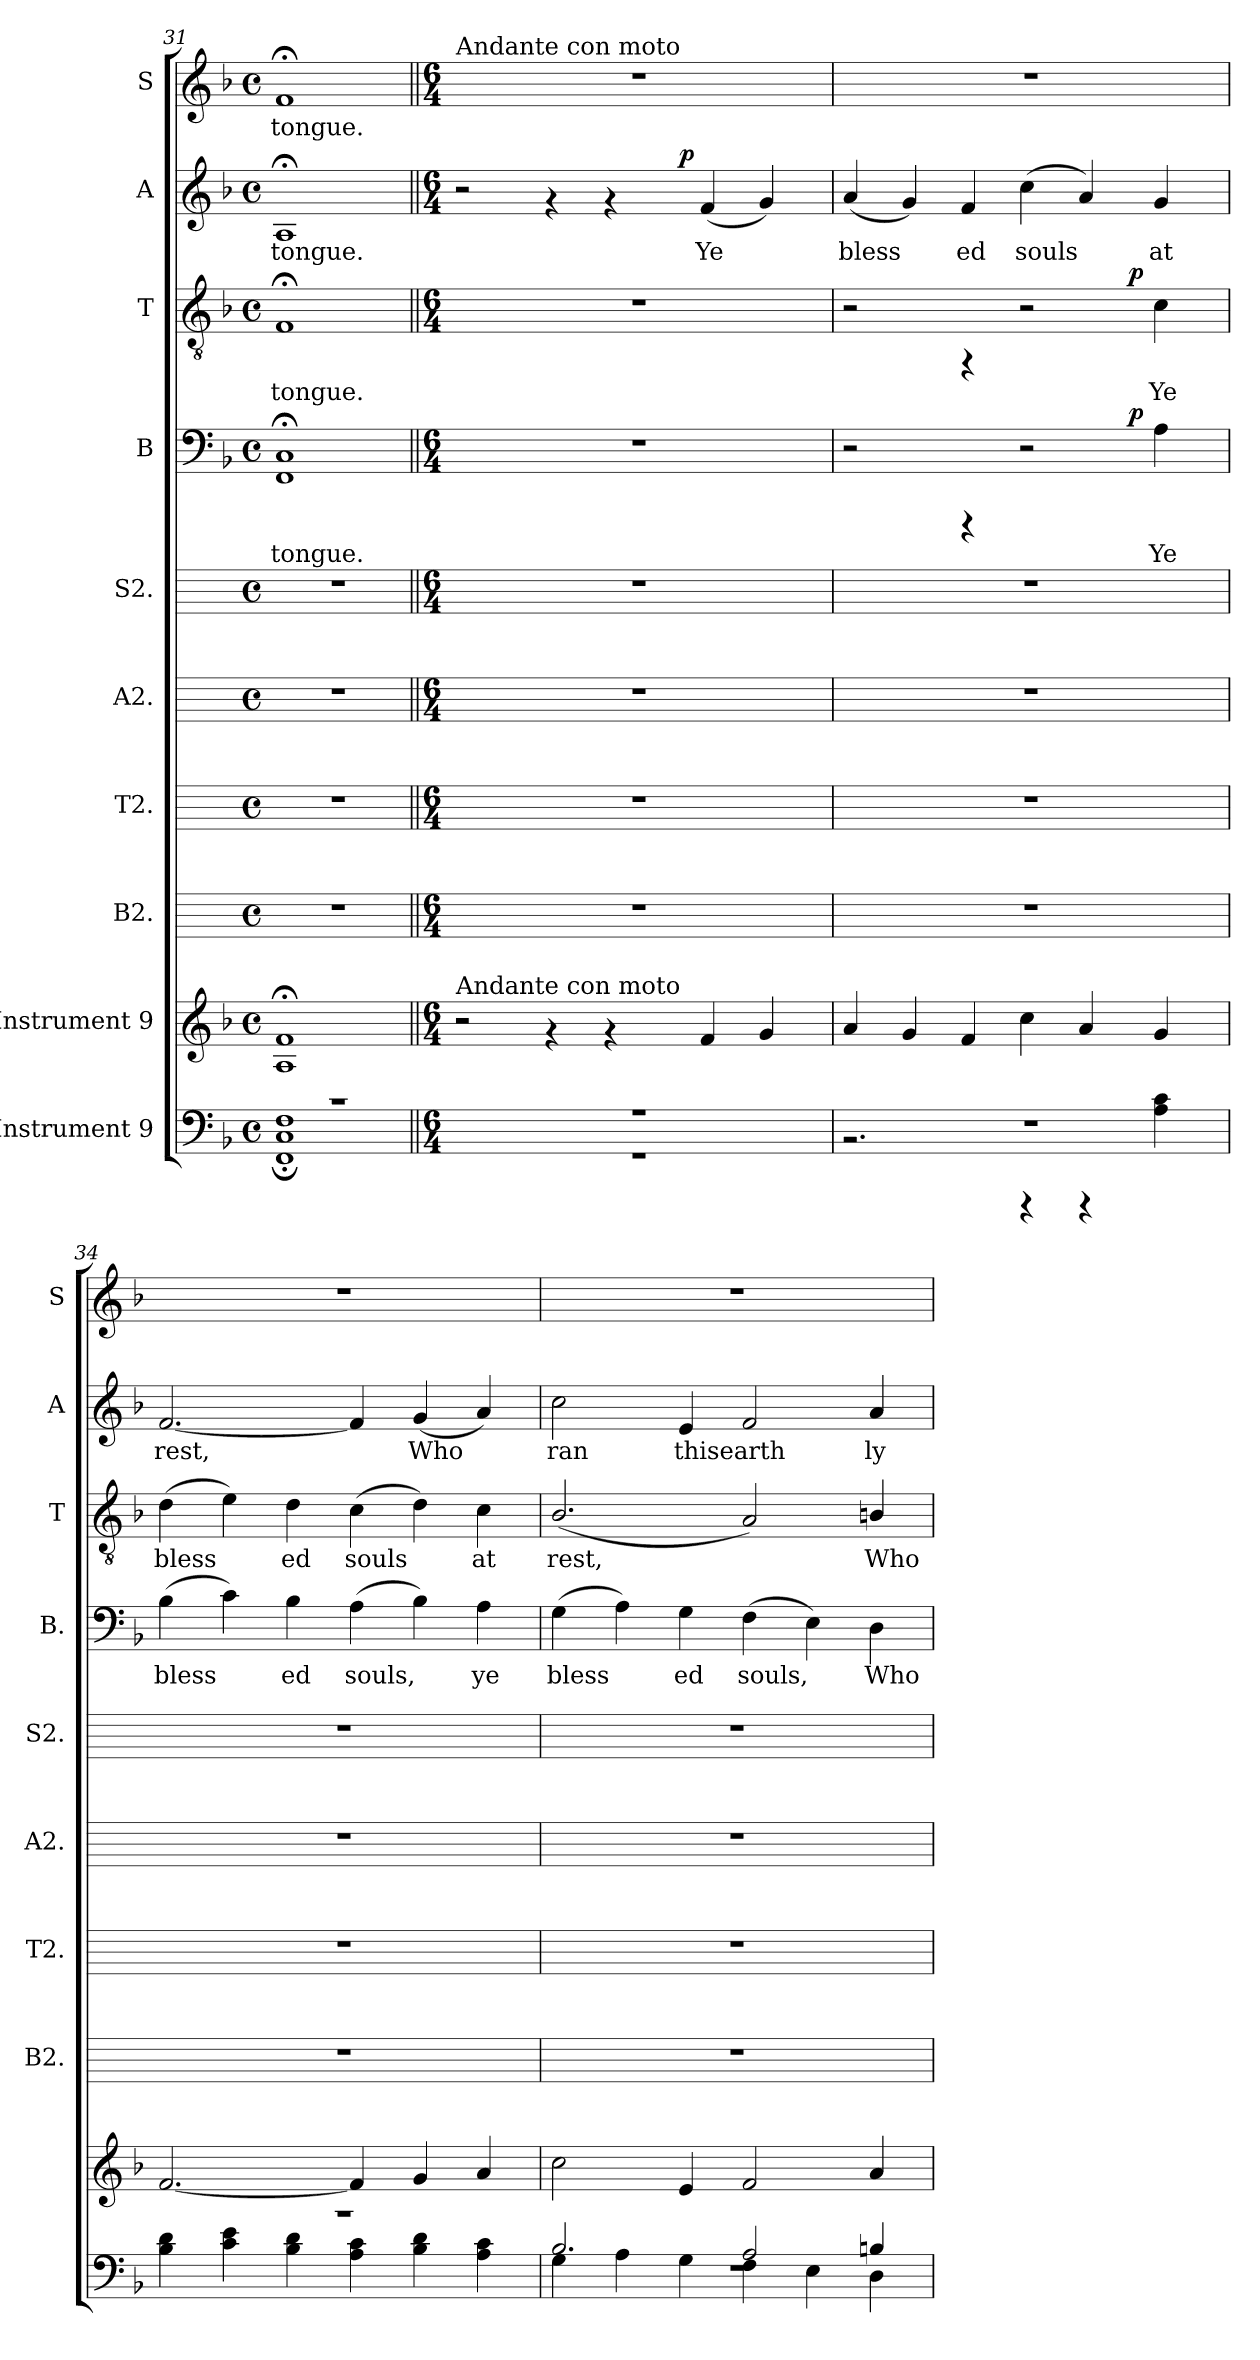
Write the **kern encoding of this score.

**kern	**kern	**kern	**kern	**kern	**kern	**kern	**text	**dynam	**kern	**text	**dynam	**kern	**text	**dynam	**kern	**text
*part10	*part9	*part8	*part7	*part6	*part5	*part4	*part4	*part4	*part3	*part3	*part3	*part2	*part2	*part2	*part1	*part1
*staff10	*staff9	*staff8	*staff7	*staff6	*staff5	*staff4	*staff4	*staff4	*staff3	*staff3	*staff3	*staff2	*staff2	*staff2	*staff1	*staff1
*I"Instrument 9	*I"Instrument 9	*I"B2.	*I"T2.	*I"A2.	*I"S2.	*I"B	*	*	*I"T	*	*	*I"A	*	*	*I"S	*
*	*	*I'B2.	*I'T2.	*I'A2.	*I'S2.	*I'B.	*	*	*I'T	*	*	*I'A	*	*	*I'S	*
*clefF4	*clefG2	*	*	*	*	*clefF4	*	*	*clefGv2	*	*	*clefG2	*	*	*clefG2	*
*k[b-]	*k[b-]	*k[]	*k[]	*k[]	*k[]	*k[b-]	*	*	*k[b-]	*	*	*k[b-]	*	*	*k[b-]	*
*F:	*F:	*C:	*C:	*C:	*C:	*F:	*	*	*F:	*	*	*F:	*	*	*F:	*
*M4/4	*M4/4	*M4/4	*M4/4	*M4/4	*M4/4	*M4/4	*	*	*M4/4	*	*	*M4/4	*	*	*M4/4	*
*met(c)	*met(c)	*met(c)	*met(c)	*met(c)	*met(c)	*met(c)	*	*	*met(c)	*	*	*met(c)	*	*	*met(c)	*
=31	=31	=31	=31	=31	=31	=31	=31	=31	=31	=31	=31	=31	=31	=31	=31	=31
*^	*	*	*	*	*	*	*	*	*	*	*	*	*	*	*	*
!	!	!	!	!	!	!	!	!LO:LY:b:cj	!	!	!LO:LY:b:cj	!	!	!LO:LY:b:cj	!	!	!LO:LY:b:cj
1r	1F; 1FF; 1C;	1f;< 1A;<	1r	1r	1r	1r	1C;< 1FF;<	tongue.	.	1F;<	tongue.	.	1A;<	tongue.	.	1f;<	tongue.
=32||	=32||	=32||	=32||	=32||	=32||	=32||	=32||	=32||	=32||	=32||	=32||	=32||	=32||	=32||	=32||	=32||	=32||
*M6/4	*	*M6/4	*M6/4	*M6/4	*M6/4	*M6/4	*M6/4	*	*	*M6/4	*	*	*M6/4	*	*	*M6/4	*
*	*	*	*	*	*	*	*	*	*	*	*	*	*^	*	*	*	*
!	!	!	!	!	!	!	!	!	!	!	!	!	!	!	!	!	!LO:TX:a:t=Andante con moto	!
!	!	!LO:TX:a:t=Andante con moto	!	!	!	!	!	!	!	!	!	!	!	!	!	!	!	!
1.r	1.r	2r	1.r	1.r	1.r	1.r	1.r	.	.	1.r	.	.	2r	2ryy	.	.	1.r	.
.	.	4rf	.	.	.	.	.	.	.	.	.	.	4rf	4ryy	.	.	.	.
.	.	4rf	.	.	.	.	.	.	.	.	.	.	4rf	8ryy	.	.	.	.
.	.	.	.	.	.	.	.	.	.	.	.	.	.	16ryy	.	.	.	.
.	.	.	.	.	.	.	.	.	.	.	.	.	.	64ryy	.	.	.	.
!	!	!	!	!	!	!	!	!	!	!	!	!	!	!	!	!LO:DY:a	!	!
.	.	.	.	.	.	.	.	.	.	.	.	.	.	2ryy	.	p	.	.
!	!	!	!	!	!	!	!	!	!	!	!	!	!	!	!LO:LY:b:cj	!	!	!
.	.	4f/	.	.	.	.	.	.	.	.	.	.	(<4f/	.	Ye	.	.	.
!	!	!	!	!	!	!	!	!	!	!	!	!	!	!	!LO:LY:b:cj	!	!	!
.	.	4g/	.	.	.	.	.	.	.	.	.	.	4g/)	.	.	.	.	.
.	.	.	.	.	.	.	.	.	.	.	.	.	.	32.ryy	.	.	.	.
!!LO:LB:g=z
=33	=33	=33	=33	=33	=33	=33	=33	=33	=33	=33	=33	=33	=33	=33	=33	=33	=33	=33
!	!	!	!	!	!	!	!	!	!	!	!	!	!	!	!LO:LY:b:cj	!	!	!
*	*	*	*	*	*	*	*^	*	*	*^	*	*	*v	*v	*	*	*	*
1.r	2.r	4a/	1.r	1.r	1.r	1.r	2r	1ryy	.	.	2r	1ryy	.	.	(>4a/	bless-	.	1.r	.
!	!	!	!	!	!	!	!	!	!	!	!	!	!	!	!	!LO:LY:b:cj	!	!	!
.	.	4g/	.	.	.	.	.	.	.	.	.	.	.	.	4g/)	--	.	.	.
!	!	!	!	!	!	!	!	!	!	!	!	!	!	!	!	!LO:LY:b:cj	!	!	!
.	.	4f/	.	.	.	.	4rCCC	.	.	.	4rFF	.	.	.	4f/	-ed	.	.	.
!	!	!	!	!	!	!	!	!	!	!	!	!	!	!	!	!LO:LY:b:cj	!	!	!
.	4rCCC	4cc\	.	.	.	.	2r	.	.	.	2r	.	.	.	(>4cc\	souls	.	.	.
!	!	!	!	!	!	!	!	!	!	!	!	!	!	!	!	!LO:LY:b:cj	!	!	!
.	4rCCC	4a/	.	.	.	.	.	8.ryy	.	.	.	8.ryy	.	.	4a/)	.	.	.	.
!	!	!	!	!	!	!	!	!	!	!LO:DY:a	!	!	!	!LO:DY:a	!	!	!	!	!
.	.	.	.	.	.	.	.	4ryy	.	p	.	4ryy	.	p	.	.	.	.	.
!	!	!	!	!	!	!	!	!	!LO:LY:b:cj	!	!	!	!LO:LY:b:cj	!	!	!LO:LY:b:cj	!	!	!
.	4c\ 4A\	4g/	.	.	.	.	4A\	.	Ye	.	4c\	.	Ye	.	4g/	at	.	.	.
.	.	.	.	.	.	.	.	16ryy	.	.	.	16ryy	.	.	.	.	.	.	.
=34	=34	=34	=34	=34	=34	=34	=34	=34	=34	=34	=34	=34	=34	=34	=34	=34	=34	=34	=34
!	!	!	!	!	!	!	!	!	!LO:LY:b:cj	!	!	!	!LO:LY:b:cj	!	!	!LO:LY:b:cj	!	!	!
*	*	*	*	*	*	*	*v	*v	*	*	*	*	*	*	*	*	*	*	*
*	*	*	*	*	*	*	*	*	*	*v	*v	*	*	*	*	*	*	*
1.r	4B-\ 4d\	[<2.f/	1.r	1.r	1.r	1.r	(>4B-\	bless-	.	(>4d\	bless-	.	[<2.f/	rest,	.	1.r	.
!	!	!	!	!	!	!	!	!LO:LY:b:cj	!	!	!LO:LY:b:cj	!	!	!	!	!	!
.	4c\ 4e\	.	.	.	.	.	4c\)	--	.	4e\)	--	.	.	.	.	.	.
!	!	!	!	!	!	!	!	!LO:LY:b:cj	!	!	!LO:LY:b:cj	!	!	!	!	!	!
.	4d\ 4B-\	.	.	.	.	.	4B-\	-ed	.	4d\	-ed	.	.	.	.	.	.
!	!	!	!	!	!	!	!	!LO:LY:b:cj	!	!	!LO:LY:b:cj	!	!	!LO:LY:b:cj	!	!	!
.	4c\ 4A\	4f/]	.	.	.	.	(>4A\	souls,	.	(>4c\	souls	.	4f/]	.	.	.	.
!	!	!	!	!	!	!	!	!LO:LY:b:cj	!	!	!LO:LY:b:cj	!	!	!LO:LY:b:cj	!	!	!
.	4B-\ 4d\	4g/	.	.	.	.	4B-\)	.	.	4d\)	.	.	(<4g/	Who	.	.	.
!	!	!	!	!	!	!	!	!LO:LY:b:cj	!	!	!LO:LY:b:cj	!	!	!LO:LY:b:cj	!	!	!
.	4c\ 4A\	4a/	.	.	.	.	4A\	ye	.	4c\	at	.	4a/)	.	.	.	.
=35	=35	=35	=35	=35	=35	=35	=35	=35	=35	=35	=35	=35	=35	=35	=35	=35	=35
*	*^	*	*	*	*	*	*	*	*	*	*	*	*	*	*	*	*
!	!	!	!	!	!	!	!	!	!LO:LY:b:cj	!	!	!LO:LY:b:cj	!	!	!LO:LY:b:cj	!	!	!
1.r	2.B-/	4G\	2cc\	1.r	1.r	1.r	1.r	(>4G\	bless-	.	(<2.B-/	rest,	.	2cc\	ran	.	1.r	.
!	!	!	!	!	!	!	!	!	!LO:LY:b:cj	!	!	!	!	!	!	!	!	!
.	.	4A\	.	.	.	.	.	4A\)	--	.	.	.	.	.	.	.	.	.
!	!	!	!	!	!	!	!	!	!LO:LY:b:cj	!	!	!	!	!	!LO:LY:b:cj	!	!	!
.	.	4G\	4e/	.	.	.	.	4G\	-ed	.	.	.	.	4e/	thisearth-	.	.	.
!	!	!	!	!	!	!	!	!	!LO:LY:b:cj	!	!	!LO:LY:b:cj	!	!	!LO:LY:b:cj	!	!	!
.	2A/	4F\	2f/	.	.	.	.	(>4F\	souls,	.	2A/)	.	.	2f/	--	.	.	.
!	!	!	!	!	!	!	!	!	!LO:LY:b:cj	!	!	!	!	!	!	!	!	!
.	.	4E\	.	.	.	.	.	4E\)	.	.	.	.	.	.	.	.	.	.
!	!	!	!	!	!	!	!	!	!LO:LY:b:cj	!	!	!LO:LY:b:cj	!	!	!LO:LY:b:cj	!	!	!
.	4Bn/	4D\	4a/	.	.	.	.	4D\	Who	.	4Bn/	Who	.	4a/	-ly	.	.	.
*v	*v	*v	*	*	*	*	*	*	*	*	*	*	*	*	*	*	*	*
=	=	=	=	=	=	=	=	=	=	=	=	=	=	=	=	=
*-	*-	*-	*-	*-	*-	*-	*-	*-	*-	*-	*-	*-	*-	*-	*-	*-
